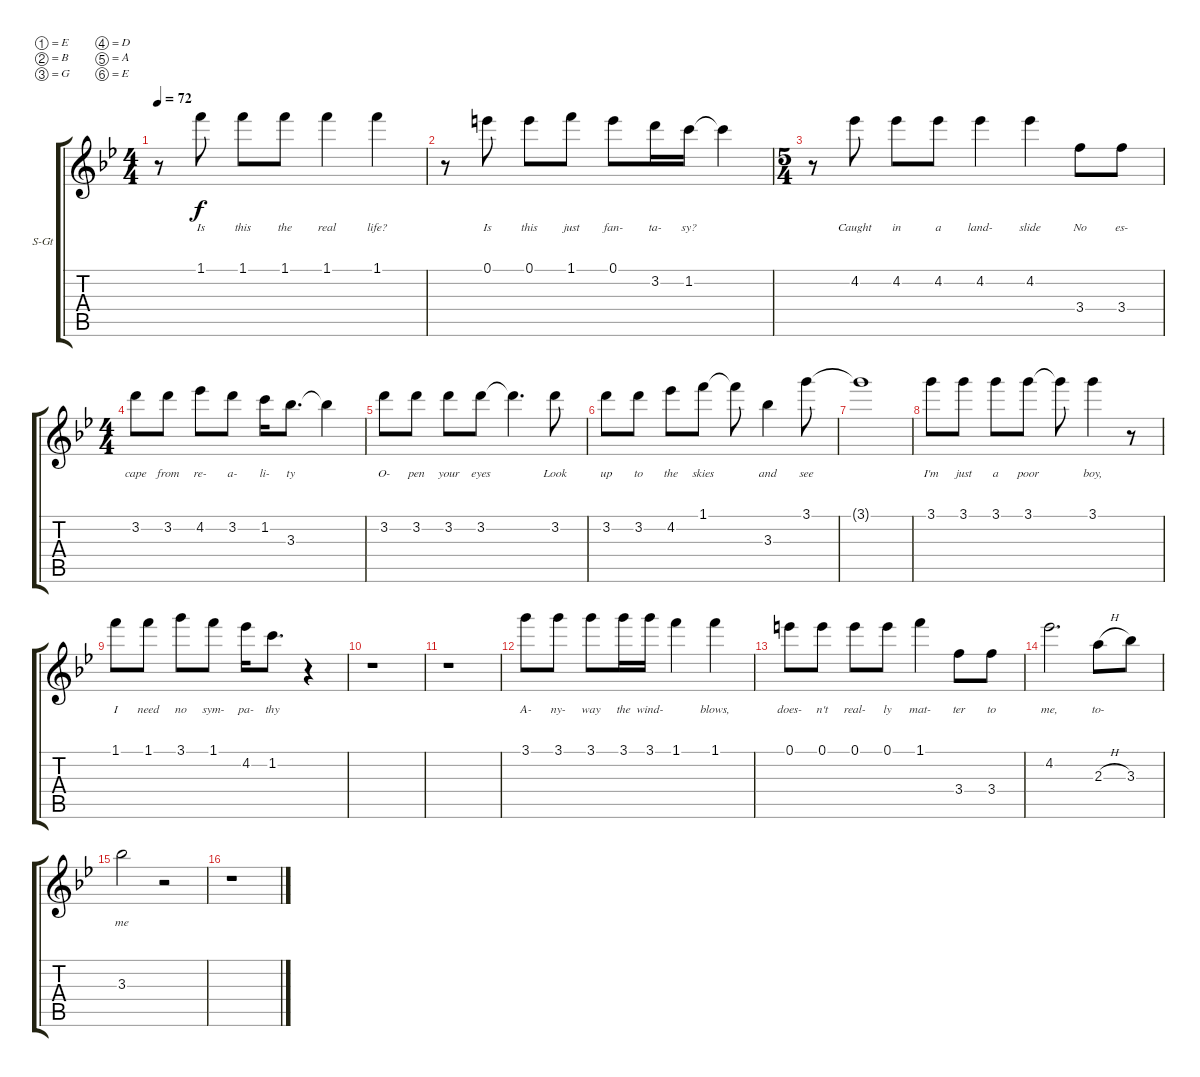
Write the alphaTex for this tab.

\bracketExtendMode groupsimilarinstruments
\firstSystemTrackNameOrientation horizontal
\otherSystemsTrackNameOrientation horizontal
\track ("Voice" "S-Gt") {instrument flute}
\staff {score tabs}
\tuning (E5 B4 G4 D4 A3 E3)
\displaytranspose 12
\ts (4 4)
\tempo 72
\clef g2
\ks bb
r.8{dy f instrument flute} 1.1.8{lyrics (0 "Is") lyrics (1 "") lyrics (2 "") lyrics (3 "") lyrics (4 "")} 1.1.8{lyrics (0 "this") lyrics (1 "") lyrics (2 "") lyrics (3 "") lyrics (4 "")} 1.1.8{lyrics (0 "the") lyrics (1 "") lyrics (2 "") lyrics (3 "") lyrics (4 "")} 1.1.4{lyrics (0 "real") lyrics (1 "") lyrics (2 "") lyrics (3 "") lyrics (4 "")} 1.1.4{lyrics (0 "life?") lyrics (1 "") lyrics (2 "") lyrics (3 "") lyrics (4 "")} |
r.8 0.1.8{lyrics (0 "Is") lyrics (1 "") lyrics (2 "") lyrics (3 "") lyrics (4 "")} 0.1.8{lyrics (0 "this") lyrics (1 "") lyrics (2 "") lyrics (3 "") lyrics (4 "")} 1.1.8{lyrics (0 "just") lyrics (1 "") lyrics (2 "") lyrics (3 "") lyrics (4 "")} 0.1.8{lyrics (0 "fan-") lyrics (1 "") lyrics (2 "") lyrics (3 "") lyrics (4 "")} 3.2.16{lyrics (0 "ta-") lyrics (1 "") lyrics (2 "") lyrics (3 "") lyrics (4 "")} 1.2.16{lyrics (0 "sy?") lyrics (1 "") lyrics (2 "") lyrics (3 "") lyrics (4 "")} 1.2{t}.4 |
\ts (5 4)
r.8 4.2.8{lyrics (0 "Caught") lyrics (1 "") lyrics (2 "") lyrics (3 "") lyrics (4 "")} 4.2.8{lyrics (0 "in") lyrics (1 "") lyrics (2 "") lyrics (3 "") lyrics (4 "")} 4.2.8{lyrics (0 "a") lyrics (1 "") lyrics (2 "") lyrics (3 "") lyrics (4 "")} 4.2.4{lyrics (0 "land-") lyrics (1 "") lyrics (2 "") lyrics (3 "") lyrics (4 "")} 4.2.4{lyrics (0 "slide") lyrics (1 "") lyrics (2 "") lyrics (3 "") lyrics (4 "")} 3.4.8{lyrics (0 "No") lyrics (1 "") lyrics (2 "") lyrics (3 "") lyrics (4 "")} 3.4.8{lyrics (0 "es-") lyrics (1 "") lyrics (2 "") lyrics (3 "") lyrics (4 "")} |
\ts (4 4)
3.2.8{lyrics (0 "cape") lyrics (1 "") lyrics (2 "") lyrics (3 "") lyrics (4 "")} 3.2.8{lyrics (0 "from") lyrics (1 "") lyrics (2 "") lyrics (3 "") lyrics (4 "")} 4.2.8{lyrics (0 "re-") lyrics (1 "") lyrics (2 "") lyrics (3 "") lyrics (4 "")} 3.2.8{lyrics (0 "a-") lyrics (1 "") lyrics (2 "") lyrics (3 "") lyrics (4 "")} 1.2.16{lyrics (0 "li-") lyrics (1 "") lyrics (2 "") lyrics (3 "") lyrics (4 "")} 3.3.8{d lyrics (0 "ty") lyrics (1 "") lyrics (2 "") lyrics (3 "") lyrics (4 "")} 3.3{t}.4 |
3.2.8{lyrics (0 "O-") lyrics (1 "") lyrics (2 "") lyrics (3 "") lyrics (4 "")} 3.2.8{lyrics (0 "pen") lyrics (1 "") lyrics (2 "") lyrics (3 "") lyrics (4 "")} 3.2.8{lyrics (0 "your") lyrics (1 "") lyrics (2 "") lyrics (3 "") lyrics (4 "")} 3.2.8{lyrics (0 "eyes") lyrics (1 "") lyrics (2 "") lyrics (3 "") lyrics (4 "")} 3.2{t}.4{d} 3.2.8{lyrics (0 "Look") lyrics (1 "") lyrics (2 "") lyrics (3 "") lyrics (4 "")} |
3.2.8{lyrics (0 "up") lyrics (1 "") lyrics (2 "") lyrics (3 "") lyrics (4 "")} 3.2.8{lyrics (0 "to") lyrics (1 "") lyrics (2 "") lyrics (3 "") lyrics (4 "")} 4.2.8{lyrics (0 "the") lyrics (1 "") lyrics (2 "") lyrics (3 "") lyrics (4 "")} 1.1.8{lyrics (0 "skies") lyrics (1 "") lyrics (2 "") lyrics (3 "") lyrics (4 "")} 1.1{t}.8 3.3.4{lyrics (0 "and") lyrics (1 "") lyrics (2 "") lyrics (3 "") lyrics (4 "")} 3.1.8{lyrics (0 "see") lyrics (1 "") lyrics (2 "") lyrics (3 "") lyrics (4 "")} |
3.1{t}.1 |
3.1.8{lyrics (0 "I'm") lyrics (1 "") lyrics (2 "") lyrics (3 "") lyrics (4 "")} 3.1.8{lyrics (0 "just") lyrics (1 "") lyrics (2 "") lyrics (3 "") lyrics (4 "")} 3.1.8{lyrics (0 "a") lyrics (1 "") lyrics (2 "") lyrics (3 "") lyrics (4 "")} 3.1.8{lyrics (0 "poor") lyrics (1 "") lyrics (2 "") lyrics (3 "") lyrics (4 "")} 3.1{t}.8 3.1.4{lyrics (0 "boy,") lyrics (1 "") lyrics (2 "") lyrics (3 "") lyrics (4 "")} r.8 |
1.1.8{lyrics (0 "I") lyrics (1 "") lyrics (2 "") lyrics (3 "") lyrics (4 "")} 1.1.8{lyrics (0 "need") lyrics (1 "") lyrics (2 "") lyrics (3 "") lyrics (4 "")} 3.1.8{lyrics (0 "no") lyrics (1 "") lyrics (2 "") lyrics (3 "") lyrics (4 "")} 1.1.8{lyrics (0 "sym-") lyrics (1 "") lyrics (2 "") lyrics (3 "") lyrics (4 "")} 4.2.16{lyrics (0 "pa-") lyrics (1 "") lyrics (2 "") lyrics (3 "") lyrics (4 "")} 1.2.8{d lyrics (0 "thy") lyrics (1 "") lyrics (2 "") lyrics (3 "") lyrics (4 "")} r.4 |
r.1 |
r.1 |
3.1.8{lyrics (0 "A-") lyrics (1 "") lyrics (2 "") lyrics (3 "") lyrics (4 "")} 3.1.8{lyrics (0 "ny-") lyrics (1 "") lyrics (2 "") lyrics (3 "") lyrics (4 "")} 3.1.8{lyrics (0 "way") lyrics (1 "") lyrics (2 "") lyrics (3 "") lyrics (4 "")} 3.1.16{lyrics (0 "the") lyrics (1 "") lyrics (2 "") lyrics (3 "") lyrics (4 "")} 3.1.16{lyrics (0 "wind-") lyrics (1 "") lyrics (2 "") lyrics (3 "") lyrics (4 "")} 1.1.4{lyrics (0 " ") lyrics (1 "") lyrics (2 "") lyrics (3 "") lyrics (4 "")} 1.1.4{lyrics (0 "blows,") lyrics (1 "") lyrics (2 "") lyrics (3 "") lyrics (4 "")} |
0.1.8{lyrics (0 "does-") lyrics (1 "") lyrics (2 "") lyrics (3 "") lyrics (4 "")} 0.1.8{lyrics (0 "n't") lyrics (1 "") lyrics (2 "") lyrics (3 "") lyrics (4 "")} 0.1.8{lyrics (0 "real-") lyrics (1 "") lyrics (2 "") lyrics (3 "") lyrics (4 "")} 0.1.8{lyrics (0 "ly") lyrics (1 "") lyrics (2 "") lyrics (3 "") lyrics (4 "")} 1.1.4{lyrics (0 "mat-") lyrics (1 "") lyrics (2 "") lyrics (3 "") lyrics (4 "")} 3.4.8{lyrics (0 "ter") lyrics (1 "") lyrics (2 "") lyrics (3 "") lyrics (4 "")} 3.4.8{lyrics (0 "to") lyrics (1 "") lyrics (2 "") lyrics (3 "") lyrics (4 "")} |
4.2.2{d lyrics (0 "me,") lyrics (1 "") lyrics (2 "") lyrics (3 "") lyrics (4 "")} 2.3{h}.8{lyrics (0 "to-") lyrics (1 "") lyrics (2 "") lyrics (3 "") lyrics (4 "")} 3.3.8{lyrics (0 " ") lyrics (1 "") lyrics (2 "") lyrics (3 "") lyrics (4 "")} |
3.3.2{lyrics (0 "me") lyrics (1 "") lyrics (2 "") lyrics (3 "") lyrics (4 "")} r.2 |
r.1
